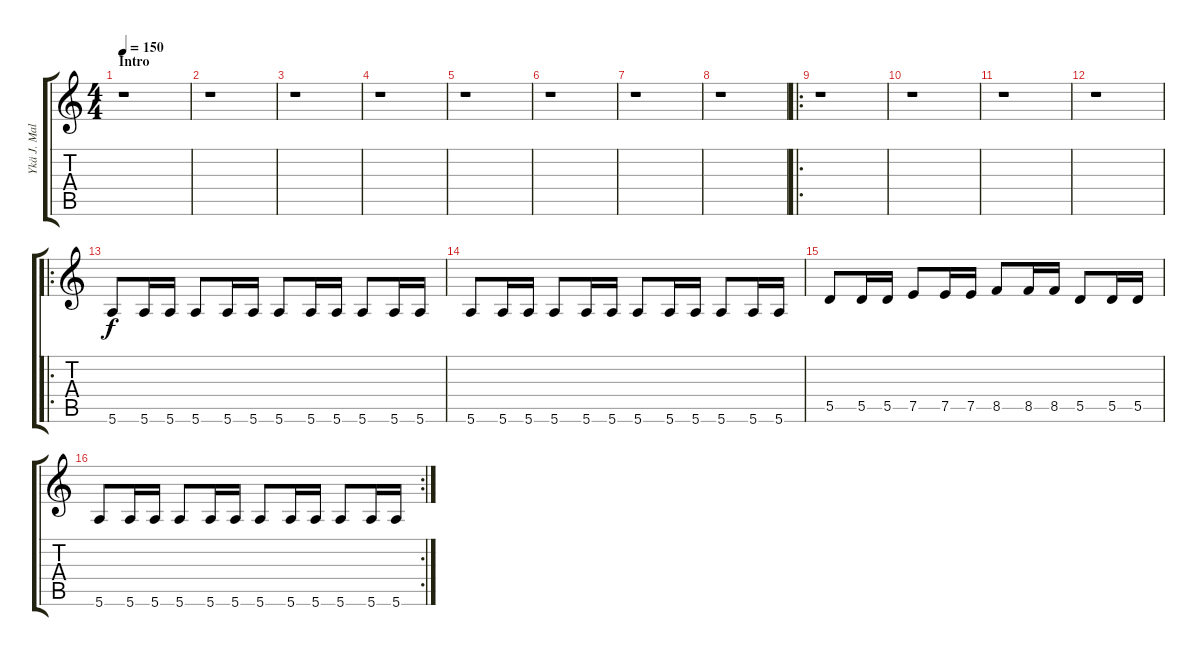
\track ("Ykä J. Malmivaara" "Ykä J. Mal") {instrument overdrivenguitar}
\staff {score tabs}
\tuning (E4 B3 G3 D3 A2 E2) {hide}
\ts (4 4)
\section ("" "Intro")
\tempo 150
\clef g2
\ks c
r.1{dy f instrument overdrivenguitar} |
r.1 |
r.1 |
r.1 |
r.1 |
r.1 |
r.1 |
r.1 |
\ro
r.1 |
r.1 |
r.1 |
r.1 |
\ro
5.6.8 5.6.16 5.6.16 5.6.8 5.6.16 5.6.16 5.6.8 5.6.16 5.6.16 5.6.8 5.6.16 5.6.16 |
5.6.8 5.6.16 5.6.16 5.6.8 5.6.16 5.6.16 5.6.8 5.6.16 5.6.16 5.6.8 5.6.16 5.6.16 |
5.5.8 5.5.16 5.5.16 7.5.8 7.5.16 7.5.16 8.5.8 8.5.16 8.5.16 5.5.8 5.5.16 5.5.16 |
\rc 2
5.6.8 5.6.16 5.6.16 5.6.8 5.6.16 5.6.16 5.6.8 5.6.16 5.6.16 5.6.8 5.6.16 5.6.16
